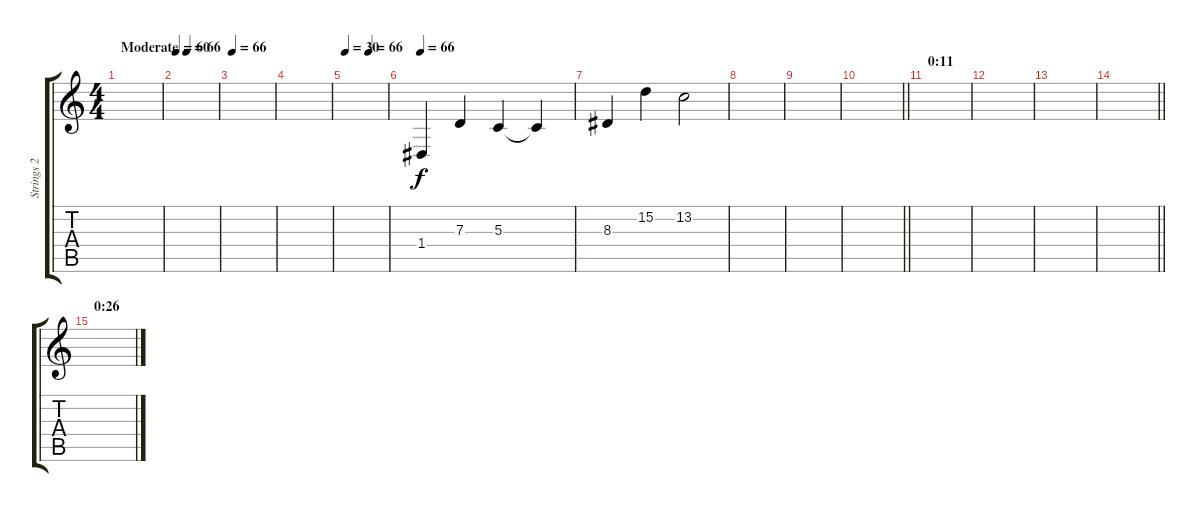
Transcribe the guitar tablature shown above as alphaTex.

\track ("Strings 2" "Strings 2") {instrument stringensemble1}
\staff {score tabs}
\tuning (E4 B3 G3 D3 A2 E2) {hide}
\ts (4 4)
\tempo (66 "Moderate")
\clef g2
\ks c
|
\tempo 60
|
\tempo 66
|
|
\tempo 30
\tempo (66 0.5625)
|
\tempo 66
1.4.4{volume 10} 7.3.4 5.3.4{volume 5} 5.3{t}.4 |
8.3.4{volume 10} 15.2.4 13.2.2{volume 4} |
|
|
\barLineRight lightlight
|
\section ("" "0:11")
|
|
|
\barLineRight lightlight
|
\section ("" "0:26")
